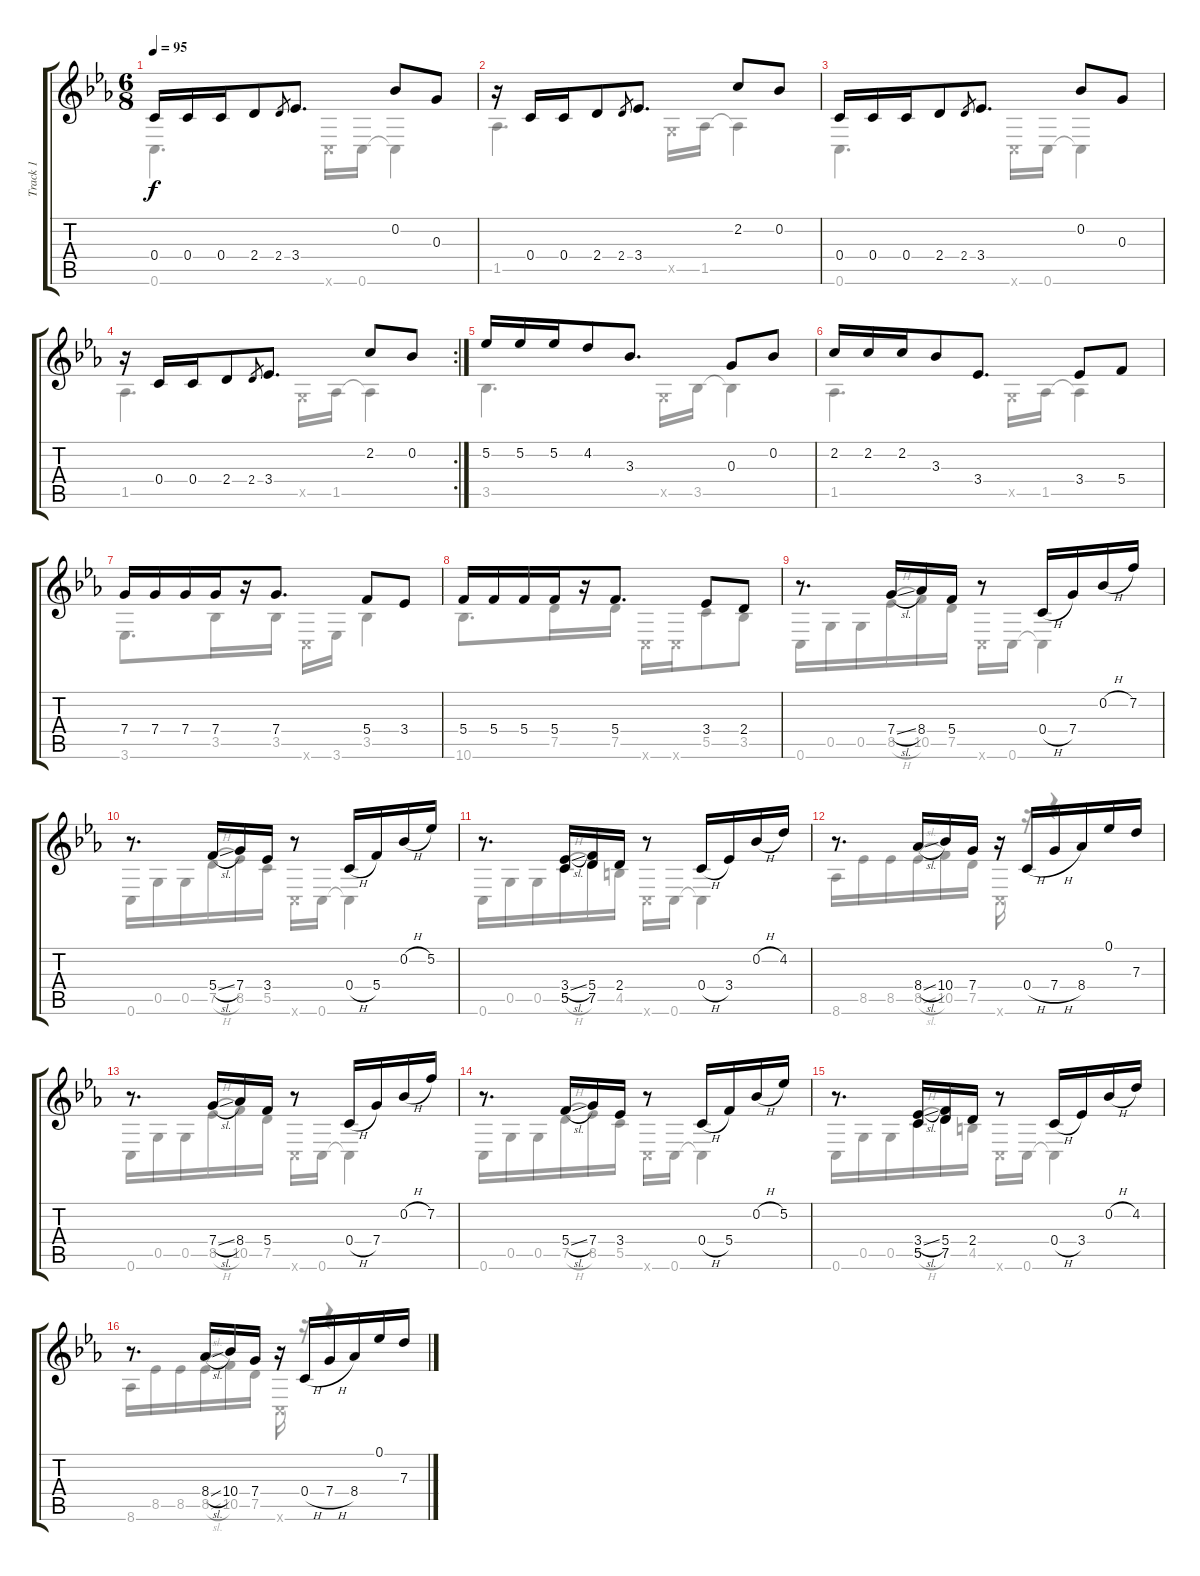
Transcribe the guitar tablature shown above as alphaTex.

\track ("Track 1" "Track 1") {instrument acousticguitarsteel}
\staff {score tabs}
\tuning (Eb4 Bb3 G3 C3 G2 C2) {hide}
\voice
\ts (6 8)
\tempo 95
\clef g2
\ks cminor
0.4.16{dy f} 0.4.16 0.4.16 2.4.8 2.4.8{gr} 3.4.8{d} 0.2.8 0.3.8 |
r.16 0.4.16 0.4.16 2.4.8 2.4.8{gr} 3.4.8{d} 2.2.8 0.2.8 |
0.4.16 0.4.16 0.4.16 2.4.8 2.4.8{gr} 3.4.8{d} 0.2.8 0.3.8 |
\rc 2
r.16 0.4.16 0.4.16 2.4.8 2.4.8{gr} 3.4.8{d} 2.2.8 0.2.8 |
5.2.16 5.2.16 5.2.16 4.2.8 3.3.8{d} 0.3.8 0.2.8 |
2.2.16 2.2.16 2.2.16 3.3.8 3.4.8{d} 3.4.8 5.4.8 |
7.4.16 7.4.16 7.4.16 7.4.16 r.16 7.4.8{d} 5.4.8 3.4.8 |
5.4.16 5.4.16 5.4.16 5.4.16 r.16 5.4.8{d} 3.4.8 2.4.8 |
r.8{d} 7.4{sl}.16 8.4.16 5.4.16 r.8 0.4{h}.16 7.4.16 0.2{h}.16 7.2.16 |
r.8{d} 5.4{sl}.16 7.4.16 3.4.16 r.8 0.4{h}.16 5.4.16 0.2{h}.16 5.2.16 |
r.8{d} (3.4{sl} 5.5).16 (5.4 7.5).16 2.4.16 r.8 0.4{h}.16 3.4.16 0.2{h}.16 4.2.16 |
r.8{d} 8.4{sl}.16 10.4.16 7.4.16 r.16 0.4{h}.16 7.4{h}.16 8.4.16 0.1.16 7.3.16 |
r.8{d} 7.4{sl}.16 8.4.16 5.4.16 r.8 0.4{h}.16 7.4.16 0.2{h}.16 7.2.16 |
r.8{d} 5.4{sl}.16 7.4.16 3.4.16 r.8 0.4{h}.16 5.4.16 0.2{h}.16 5.2.16 |
r.8{d} (3.4{sl} 5.5).16 (5.4 7.5).16 2.4.16 r.8 0.4{h}.16 3.4.16 0.2{h}.16 4.2.16 |
r.8{d} 8.4{sl}.16 10.4.16 7.4.16 r.16 0.4{h}.16 7.4{h}.16 8.4.16 0.1.16 7.3.16
\voice
\clef g2
\ottava regular
\simile none
\ks cminor
0.6.4{d dy f} 0.6{x}.16 0.6.16 0.6{t}.4 |
1.5.4{d} 0.5{x}.16 1.5.16 1.5{t}.4 |
0.6.4{d} 0.6{x}.16 0.6.16 0.6{t}.4 |
1.5.4{d} 0.5{x}.16 1.5.16 1.5{t}.4 |
3.5.4{d} 0.5{x}.16 3.5.16 3.5{t}.4 |
1.5.4{d} 0.5{x}.16 1.5.16 1.5{t}.4 |
3.6.8{d} 3.5.16 r.16 3.5.16 0.6{x}.16 3.6.16 3.5.4 |
10.6.8{d} 7.5.16 r.16 7.5.16 0.6{x}.16 0.6{x}.16 5.5.8 3.5.8 |
0.6.16 0.5.16 0.5.16 8.5{h}.16 10.5.16 7.5.16 0.6{x}.16 0.6.16 0.6{t}.4 |
0.6.16 0.5.16 0.5.16 7.5{h}.16 8.5.16 5.5.16 0.6{x}.16 0.6.16 0.6{t}.4 |
0.6.16 0.5.16 0.5.16 5.5{h}.16 7.5.16 4.5.16 0.6{x}.16 0.6.16 0.6{t}.4 |
8.6.16 8.5.16 8.5.16 8.5{sl}.16 10.5.16 7.5.16 0.6{x}.16 r.16 r.4 |
0.6.16 0.5.16 0.5.16 8.5{h}.16 10.5.16 7.5.16 0.6{x}.16 0.6.16 0.6{t}.4 |
0.6.16 0.5.16 0.5.16 7.5{h}.16 8.5.16 5.5.16 0.6{x}.16 0.6.16 0.6{t}.4 |
0.6.16 0.5.16 0.5.16 5.5{h}.16 7.5.16 4.5.16 0.6{x}.16 0.6.16 0.6{t}.4 |
8.6.16 8.5.16 8.5.16 8.5{sl}.16 10.5.16 7.5.16 0.6{x}.16 r.16 r.4
